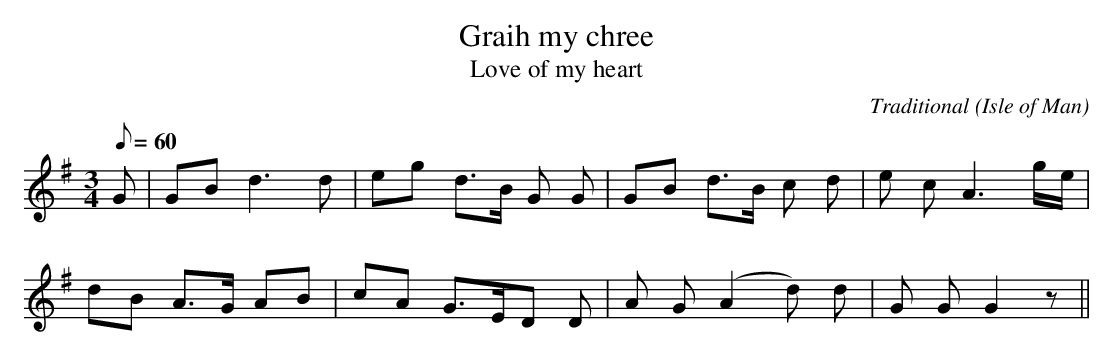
X:1
T:Graih my chree
T:Love of my heart
C:Traditional
O:Isle of Man
M:3/4
L:1/8
Q:60
K:G
G|GB d3 d|eg d>B G G|GB d>B c d|e cA3 g/e/|
dB A>G AB|cA G>ED D|A G (A2d) d|G GG2 z||
